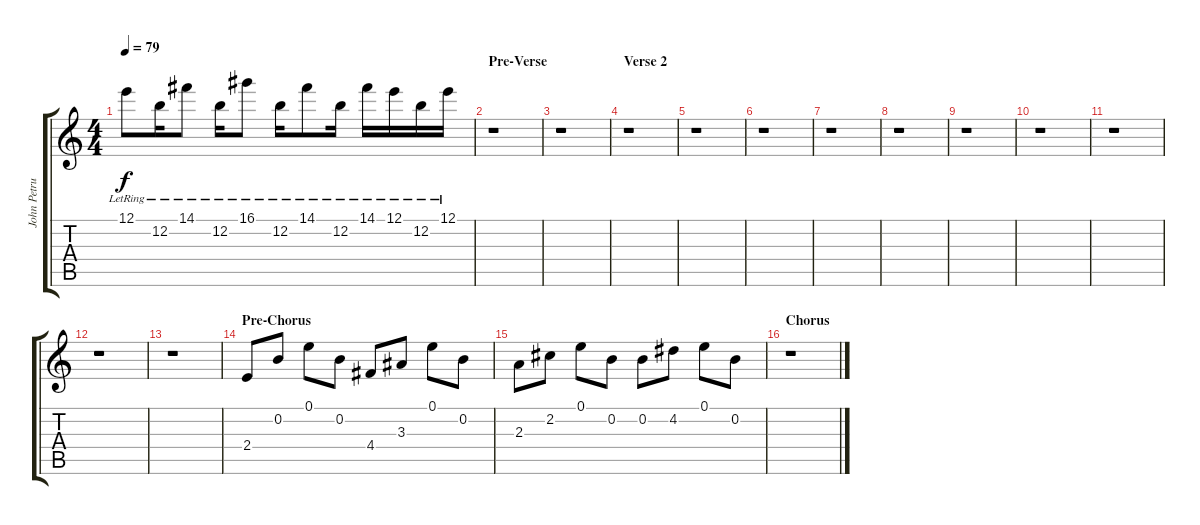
\track ("John Petrucci" "John Petru") {instrument acousticguitarsteel}
\staff {score tabs}
\tuning (E4 B3 G3 D3 A2 E2) {hide}
\ts (4 4)
\tempo 79
\clef g2
\ks c
12.1{lr}.8{dy f} 12.2{lr}.16 14.1{lr}.8 12.2{lr}.16 16.1{lr}.8 12.2{lr}.16 14.1{lr}.8 12.2{lr}.16 14.1{lr}.16 12.1{lr}.16 12.2{lr}.16 12.1{lr}.16 |
\section ("" "Pre-Verse")
r.1 |
r.1 |
\section ("" "Verse 2")
r.1 |
r.1 |
r.1 |
r.1 |
r.1 |
r.1 |
r.1 |
r.1 |
r.1 |
r.1 |
\section ("" "Pre-Chorus")
2.4.8{balance 13 instrument acousticguitarsteel} 0.2.8 0.1.8 0.2.8 4.4.8 3.3.8 0.1.8 0.2.8 |
2.3.8 2.2.8 0.1.8 0.2.8 0.2.8 4.2.8 0.1.8 0.2.8 |
\section ("" "Chorus")
r.1
